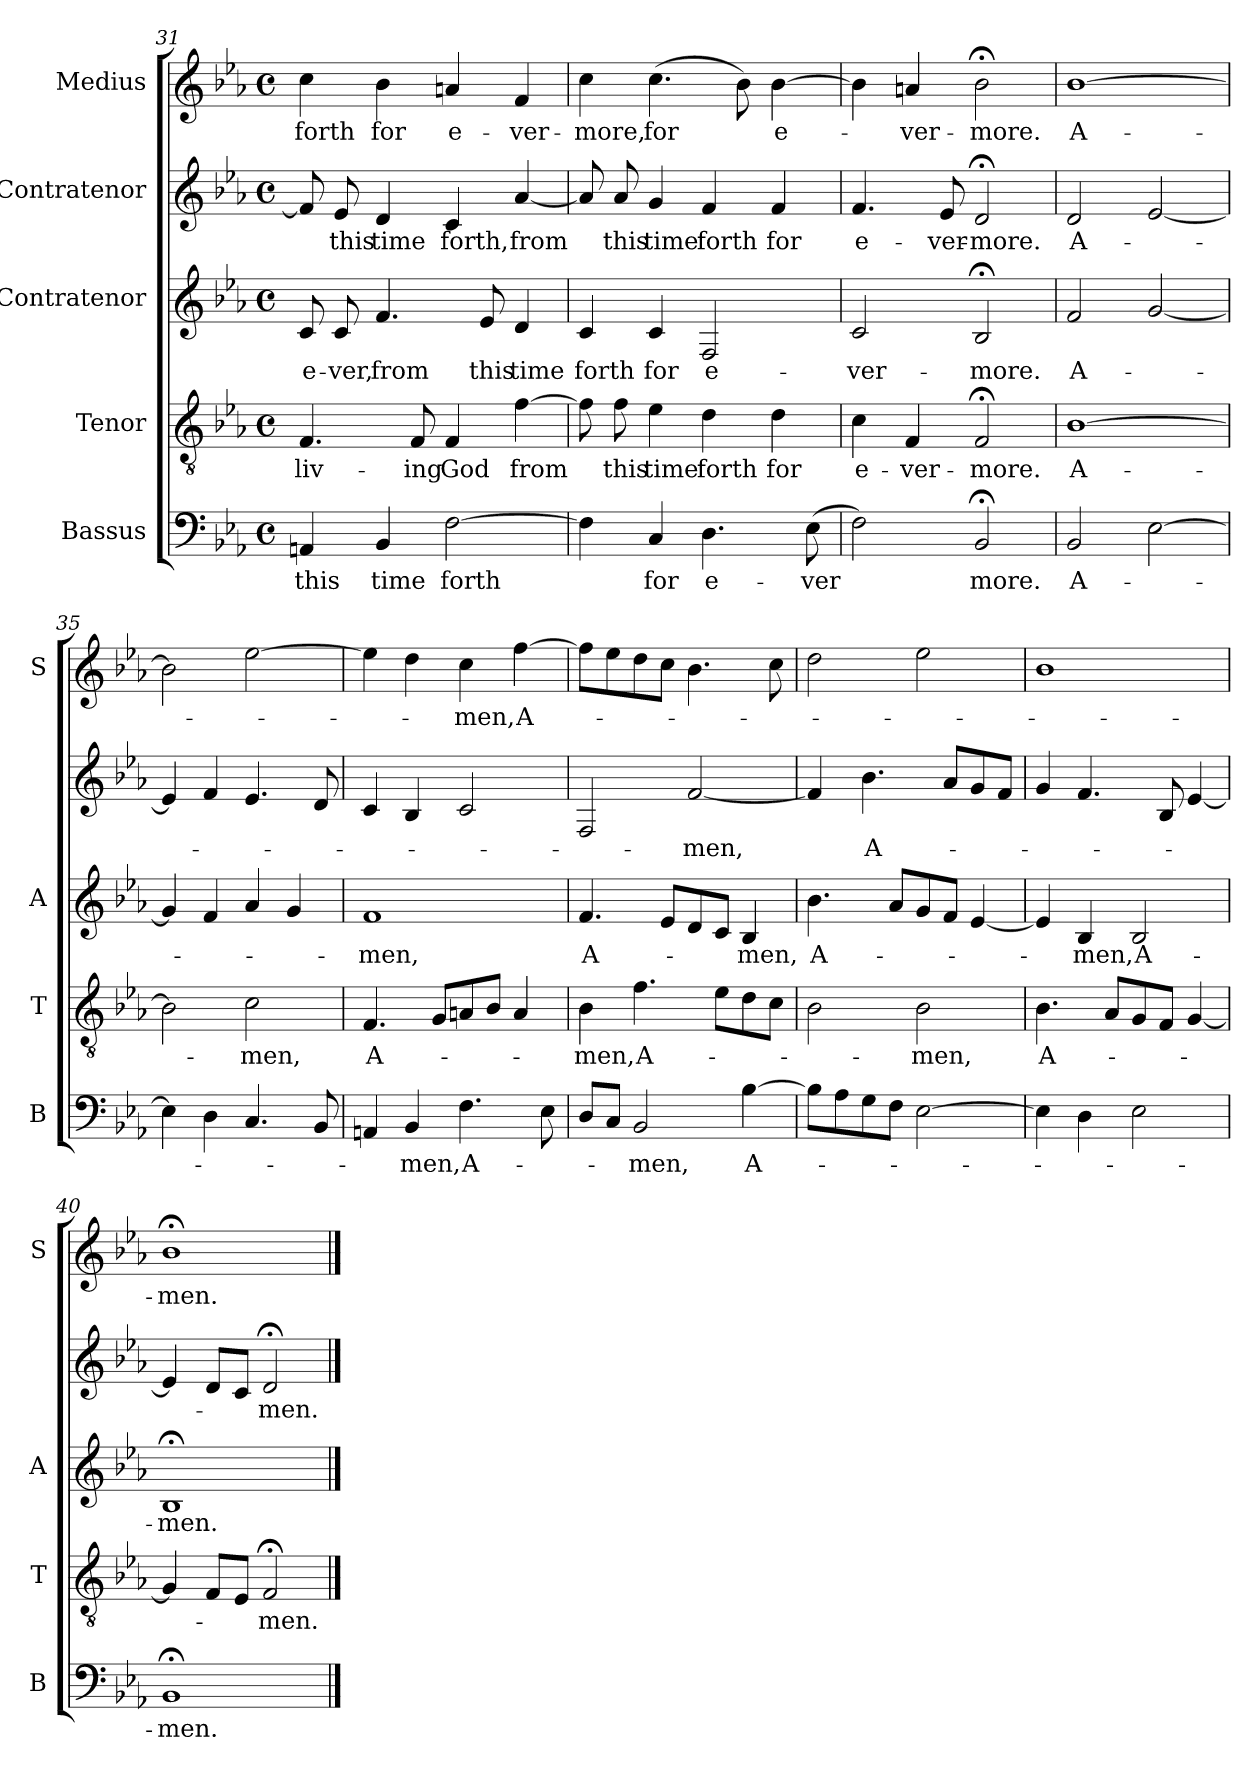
**kern	**text	**kern	**text	**kern	**text	**kern	**text	**kern	**text
*part5	*part5	*part4	*part4	*part3	*part3	*part2	*part2	*part1	*part1
*staff5	*staff5	*staff4	*staff4	*staff3	*staff3	*staff2	*staff2	*staff1	*staff1
*I"Bassus	*	*I"Tenor	*	*I"Contratenor	*	*I"Contratenor	*	*I"Medius	*
*I'B	*	*I'T	*	*I'A	*	*	*	*I'S	*
*clefF4	*	*clefGv2	*	*clefG2	*	*clefG2	*	*clefG2	*
*	*	*ITrd7c12	*	*	*	*	*	*	*
*k[b-e-a-]	*	*k[b-e-a-]	*	*k[b-e-a-]	*	*k[b-e-a-]	*	*k[b-e-a-]	*
*E-:	*	*E-:	*	*E-:	*	*E-:	*	*E-:	*
*M4/4	*	*M4/4	*	*M4/4	*	*M4/4	*	*M4/4	*
*met(c)	*	*met(c)	*	*met(c)	*	*met(c)	*	*met(c)	*
=31	=31	=31	=31	=31	=31	=31	=31	=31	=31
!	!LO:LY:b	!	!LO:LY:b	!	!LO:LY:b	!	!	!	!LO:LY:b
4AAn/	this	4.FF/	liv-	8c/	e-	8f/]	.	4cc\	forth
!	!	!	!	!	!LO:LY:b	!	!LO:LY:b	!	!
.	.	.	.	8c/	-ver,	8e-/	this	.	.
!	!LO:LY:b	!	!	!	!LO:LY:b	!	!LO:LY:b	!	!LO:LY:b
4BB-/	time	.	.	4.f/	from	4d/	time	4b-\	for
!	!	!	!LO:LY:b	!	!	!	!	!	!
.	.	8FF/	-ing	.	.	.	.	.	.
!	!LO:LY:b	!	!LO:LY:b	!	!	!	!LO:LY:b	!	!LO:LY:b
[>2F\	forth	4FF/	God	.	.	4c/	forth,	4an/	e-
!	!	!	!	!	!LO:LY:b	!	!	!	!
.	.	.	.	8e-/	this	.	.	.	.
!	!	!	!LO:LY:b	!	!LO:LY:b	!	!LO:LY:b	!	!LO:LY:b
.	.	[>4F\	from	4d/	time	[<4a-/	from	4f/	-ver-
!!LO:PB:g=z
=32	=32	=32	=32	=32	=32	=32	=32	=32	=32
!	!	!	!	!	!LO:LY:b	!	!	!	!LO:LY:b
4F\]	.	8F\]	.	4c/	forth	8a-/]	.	4cc\	-more,
!	!	!	!LO:LY:b	!	!	!	!LO:LY:b	!	!
.	.	8F\	this	.	.	8a-/	this	.	.
!	!LO:LY:b	!	!LO:LY:b	!	!LO:LY:b	!	!LO:LY:b	!	!LO:LY:b
4C/	for	4E-\	time	4c/	for	4g/	time	(>4.cc\	for
!	!LO:LY:b	!	!LO:LY:b	!	!LO:LY:b	!	!LO:LY:b	!	!
4.D\	e-	4D\	forth	2F/	e-	4f/	forth	.	.
.	.	.	.	.	.	.	.	8b-\)	.
!	!	!	!LO:LY:b	!	!	!	!LO:LY:b	!	!LO:LY:b
.	.	4D\	for	.	.	4f/	for	[>4b-\	e-
!	!LO:LY:b	!	!	!	!	!	!	!	!
(>8E-\	-ver	.	.	.	.	.	.	.	.
=33	=33	=33	=33	=33	=33	=33	=33	=33	=33
!	!	!	!LO:LY:b	!	!LO:LY:b	!	!LO:LY:b	!	!
2F\)	.	4C\	e-	2c/	-ver-	4.f/	e-	4b-\]	.
!	!	!	!LO:LY:b	!	!	!	!	!	!LO:LY:b
.	.	4FF/	-ver-	.	.	.	.	4an/	-ver-
!	!	!	!	!	!	!	!LO:LY:b	!	!
.	.	.	.	.	.	8e-/	-ver-	.	.
!	!LO:LY:b	!	!LO:LY:b	!	!LO:LY:b	!	!LO:LY:b	!	!LO:LY:b
2BB-;/	more.	2FF;/	-more.	2B-;/	-more.	2d;/	-more.	2b-;<\	-more.
=34	=34	=34	=34	=34	=34	=34	=34	=34	=34
!	!LO:LY:b	!	!LO:LY:b	!	!LO:LY:b	!	!LO:LY:b	!	!LO:LY:b
2BB-/	A-	[>1BB-	A-	2f/	A-	2d/	A-	[>1b-	A-
[>2E-\	.	.	.	[<2g/	.	[<2e-/	.	.	.
=35	=35	=35	=35	=35	=35	=35	=35	=35	=35
4E-\]	.	2BB-\]	.	4g/]	.	4e-/]	.	2b-\]	.
4D\	.	.	.	4f/	.	4f/	.	.	.
!	!	!	!LO:LY:b	!	!	!	!	!	!
4.C/	.	2C\	-men,	4a-/	.	4.e-/	.	[>2ee-\	.
.	.	.	.	4g/	.	.	.	.	.
8BB-/	.	.	.	.	.	8d/	.	.	.
!!LO:LB:g=z
=36	=36	=36	=36	=36	=36	=36	=36	=36	=36
!	!	!	!LO:LY:b	!	!LO:LY:b	!	!	!	!
4AAn/	.	4.FF/	A-	1f	-men,	4c/	.	4ee-\]	.
!	!LO:LY:b	!	!	!	!	!	!	!	!
4BB-/	-men,	.	.	.	.	4B-/	.	4dd\	.
.	.	8GG/L	.	.	.	.	.	.	.
!	!LO:LY:b	!	!	!	!	!	!	!	!LO:LY:b
4.F\	A-	8AAn/	.	.	.	2c/	.	4cc\	-men,
.	.	8BB-/J	.	.	.	.	.	.	.
!	!	!	!	!	!	!	!	!	!LO:LY:b
.	.	4AA/	.	.	.	.	.	[>4ff\	A-
8E-\	.	.	.	.	.	.	.	.	.
=37	=37	=37	=37	=37	=37	=37	=37	=37	=37
!	!	!	!LO:LY:b	!	!LO:LY:b	!	!	!	!
8D/L	.	4BB-\	-men,	4.f/	A-	2F/	.	8ff\L]	.
8C/J	.	.	.	.	.	.	.	8ee-\	.
!	!LO:LY:b	!	!LO:LY:b	!	!	!	!	!	!
2BB-/	-men,	4.F\	A-	.	.	.	.	8dd\	.
.	.	.	.	8e-/L	.	.	.	8cc\J	.
!	!	!	!	!	!	!	!LO:LY:b	!	!
.	.	.	.	8d/	.	[<2f/	-men,	4.b-\	.
.	.	8E-\L	.	8c/J	.	.	.	.	.
!	!LO:LY:b	!	!	!	!LO:LY:b	!	!	!	!
[>4B-\	A-	8D\	.	4B-/	-men,	.	.	.	.
.	.	8C\J	.	.	.	.	.	8cc\	.
=38	=38	=38	=38	=38	=38	=38	=38	=38	=38
!	!	!	!	!	!LO:LY:b	!	!	!	!
8B-\L]	.	2BB-\	.	4.b-\	A-	4f/]	.	2dd\	.
8A-\	.	.	.	.	.	.	.	.	.
!	!	!	!	!	!	!	!LO:LY:b	!	!
8G\	.	.	.	.	.	4.b-\	A-	.	.
8F\J	.	.	.	8a-/L	.	.	.	.	.
!	!	!	!LO:LY:b	!	!	!	!	!	!
[>2E-\	.	2BB-\	-men,	8g/	.	.	.	2ee-\	.
.	.	.	.	8f/J	.	8a-/L	.	.	.
.	.	.	.	[<4e-/	.	8g/	.	.	.
.	.	.	.	.	.	8f/J	.	.	.
=39	=39	=39	=39	=39	=39	=39	=39	=39	=39
!	!	!	!LO:LY:b	!	!	!	!	!	!
4E-\]	.	4.BB-\	A-	4e-/]	.	4g/	.	1b-	.
!	!	!	!	!	!LO:LY:b	!	!	!	!
4D\	.	.	.	4B-/	-men,	4.f/	.	.	.
.	.	8AA-/L	.	.	.	.	.	.	.
!	!	!	!	!	!LO:LY:b	!	!	!	!
2E-\	.	8GG/	.	2B-/	A-	.	.	.	.
.	.	8FF/J	.	.	.	8B-/	.	.	.
.	.	[<4GG/	.	.	.	[<4e-/	.	.	.
=40	=40	=40	=40	=40	=40	=40	=40	=40	=40
!	!LO:LY:b	!	!	!	!LO:LY:b	!	!	!	!LO:LY:b
1BB-;	-men.	4GG/]	.	1B-;	-men.	4e-/]	.	1b-;<	-men.
.	.	8FF/L	.	.	.	8d/L	.	.	.
.	.	8EE-/J	.	.	.	8c/J	.	.	.
!	!	!	!LO:LY:b	!	!	!	!LO:LY:b	!	!
.	.	2FF;/	-men.	.	.	2d;/	-men.	.	.
==	==	==	==	==	==	==	==	==	==
*-	*-	*-	*-	*-	*-	*-	*-	*-	*-
